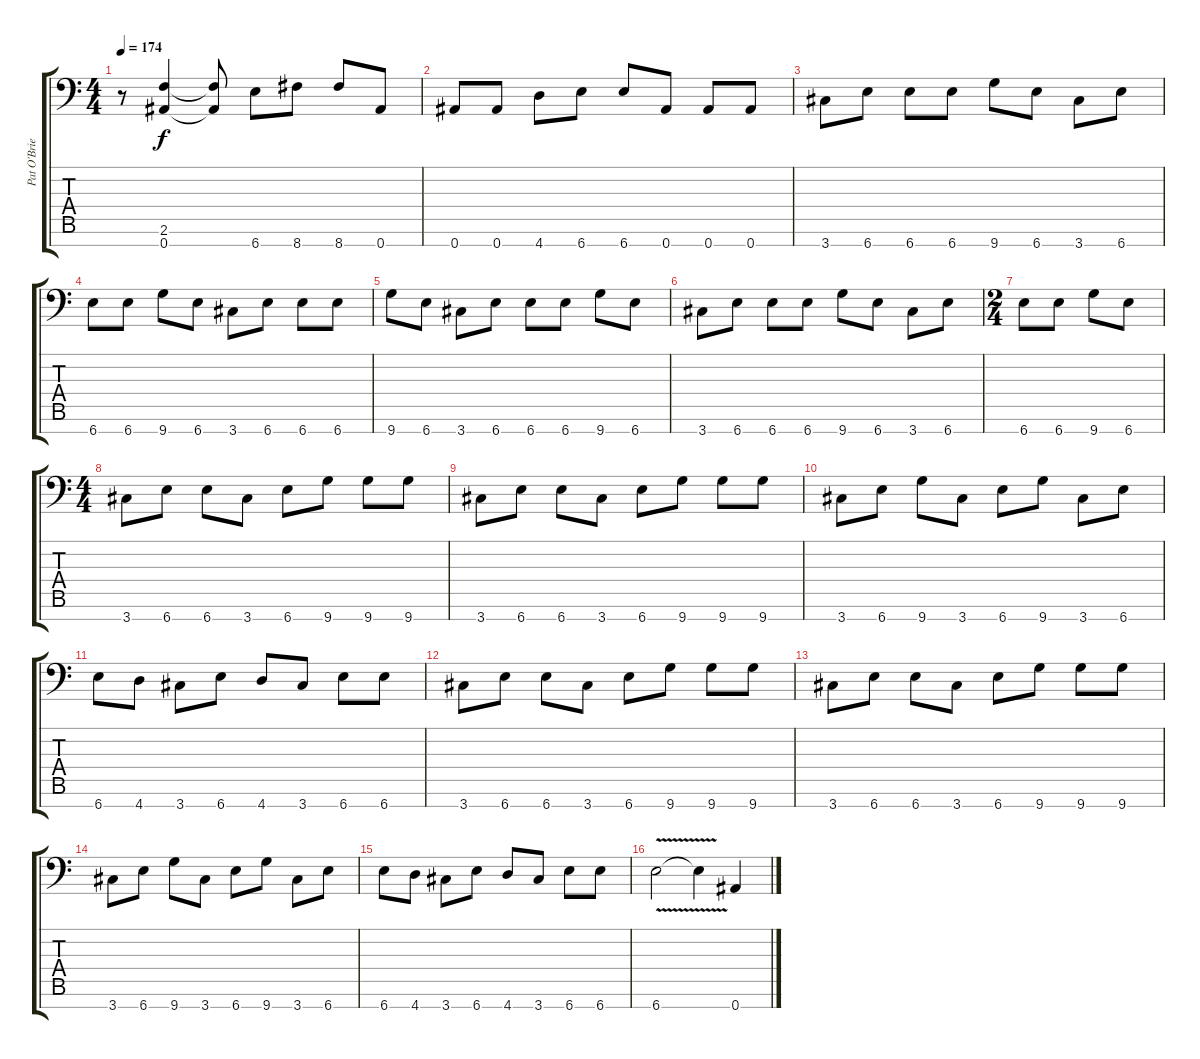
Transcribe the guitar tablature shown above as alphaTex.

\track ("Pat O'Brien" "Pat O'Brie") {instrument distortionguitar}
\staff {score tabs}
\tuning (Eb4 Bb3 Gb3 Db3 Ab2 Eb2 Bb1) {hide}
\ts (4 4)
\tempo 174
\clef f4
\ks c
r.8{dy f} (2.6 0.7).4 (2.6{t} 0.7{t}).8 6.7.8 8.7.8 8.7.8 0.7.8 |
0.7.8 0.7.8 4.7.8 6.7.8 6.7.8 0.7.8 0.7.8 0.7.8 |
3.7.8 6.7.8 6.7.8 6.7.8 9.7.8 6.7.8 3.7.8 6.7.8 |
6.7.8 6.7.8 9.7.8 6.7.8 3.7.8 6.7.8 6.7.8 6.7.8 |
9.7.8 6.7.8 3.7.8 6.7.8 6.7.8 6.7.8 9.7.8 6.7.8 |
3.7.8 6.7.8 6.7.8 6.7.8 9.7.8 6.7.8 3.7.8 6.7.8 |
\ts (2 4)
6.7.8 6.7.8 9.7.8 6.7.8 |
\ts (4 4)
3.7.8 6.7.8 6.7.8 3.7.8 6.7.8 9.7.8 9.7.8 9.7.8 |
3.7.8 6.7.8 6.7.8 3.7.8 6.7.8 9.7.8 9.7.8 9.7.8 |
3.7.8 6.7.8 9.7.8 3.7.8 6.7.8 9.7.8 3.7.8 6.7.8 |
6.7.8 4.7.8 3.7.8 6.7.8 4.7.8 3.7.8 6.7.8 6.7.8 |
3.7.8 6.7.8 6.7.8 3.7.8 6.7.8 9.7.8 9.7.8 9.7.8 |
3.7.8 6.7.8 6.7.8 3.7.8 6.7.8 9.7.8 9.7.8 9.7.8 |
3.7.8 6.7.8 9.7.8 3.7.8 6.7.8 9.7.8 3.7.8 6.7.8 |
6.7.8 4.7.8 3.7.8 6.7.8 4.7.8 3.7.8 6.7.8 6.7.8 |
6.7{v}.2 6.7{t}.4 0.7.4
